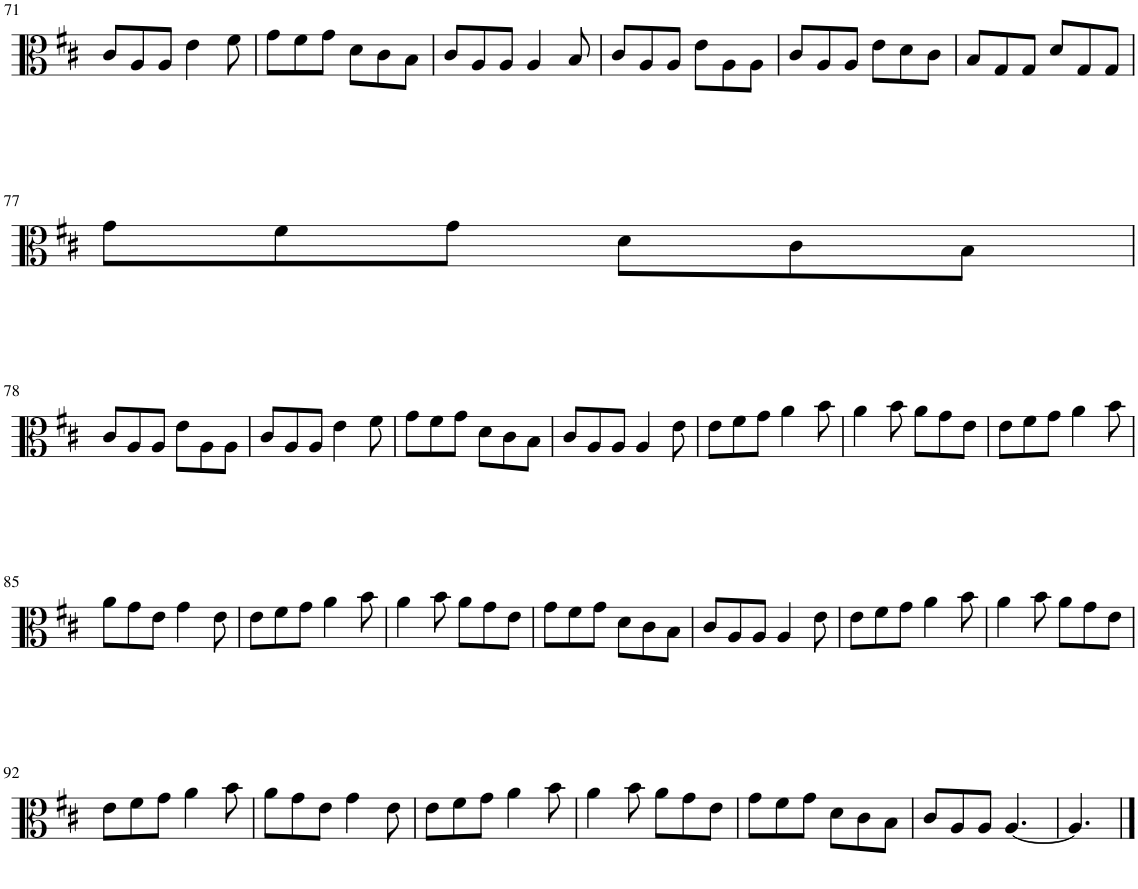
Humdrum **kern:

**kern
*part1
*staff1
*I"Piano
*I'Pno
!!LO:PB:g=z
*clefC3
*k[f#c#]
*D:
*M6/8
=71
8c#/L
8A/
8A/J
4e\
8f#\
=72
8g\L
8f#\
8g\J
8d\L
8c#\
8B\J
=73
8c#/L
8A/
8A/J
4A/
8B/
=74
8c#/L
8A/
8A/J
8e\L
8A\
8A\J
=75
8c#/L
8A/
8A/J
8e\L
8d\
8c#\J
=76
8B/L
8G/
8G/J
8d/L
8G/
8G/J
!!LO:LB:g=z
=77
8g\L
8f#\
8g\J
8d\L
8c#\
8B\J
!!LO:LB:g=z
=78
8c#/L
8A/
8A/J
8e\L
8A\
8A\J
=79
8c#/L
8A/
8A/J
4e\
8f#\
=80
8g\L
8f#\
8g\J
8d\L
8c#\
8B\J
=81
8c#/L
8A/
8A/J
4A/
8e\
=82
8e\L
8f#\
8g\J
4a\
8b\
=83
4a\
8b\
8a\L
8g\
8e\J
=84
8e\L
8f#\
8g\J
4a\
8b\
!!LO:LB:g=z
=85
8a\L
8g\
8e\J
4g\
8e\
=86
8e\L
8f#\
8g\J
4a\
8b\
=87
4a\
8b\
8a\L
8g\
8e\J
=88
8g\L
8f#\
8g\J
8d\L
8c#\
8B\J
=89
8c#/L
8A/
8A/J
4A/
8e\
=90
8e\L
8f#\
8g\J
4a\
8b\
=91
4a\
8b\
8a\L
8g\
8e\J
!!LO:LB:g=z
=92
8e\L
8f#\
8g\J
4a\
8b\
=93
8a\L
8g\
8e\J
4g\
8e\
=94
8e\L
8f#\
8g\J
4a\
8b\
=95
4a\
8b\
8a\L
8g\
8e\J
=96
8g\L
8f#\
8g\J
8d\L
8c#\
8B\J
=97
8c#/L
8A/
8A/J
[4.A/
=98
4.A/]
==
*-
